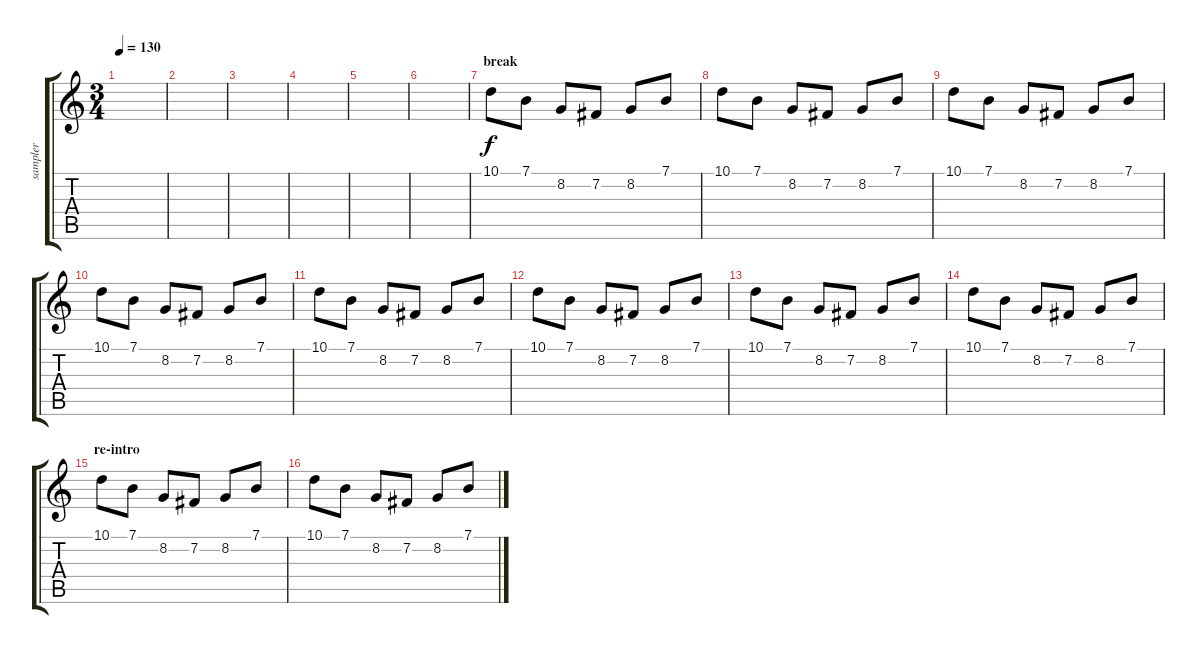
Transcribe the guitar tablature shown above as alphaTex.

\track ("sampler" "sampler") {instrument orchestralharp}
\staff {score tabs}
\tuning (E4 B3 G3 D3 A2 E2) {hide}
\ts (3 4)
\tempo 130
\clef g2
\ks c
|
|
|
|
|
|
\section ("" "break")
10.1.8 7.1.8 8.2.8 7.2.8 8.2.8 7.1.8 |
10.1.8 7.1.8 8.2.8 7.2.8 8.2.8 7.1.8 |
10.1.8 7.1.8 8.2.8 7.2.8 8.2.8 7.1.8 |
10.1.8 7.1.8 8.2.8 7.2.8 8.2.8 7.1.8 |
10.1.8 7.1.8 8.2.8 7.2.8 8.2.8 7.1.8 |
10.1.8 7.1.8 8.2.8 7.2.8 8.2.8 7.1.8 |
10.1.8 7.1.8 8.2.8 7.2.8 8.2.8 7.1.8 |
10.1.8 7.1.8 8.2.8 7.2.8 8.2.8 7.1.8 |
\section ("" "re-intro")
10.1.8 7.1.8 8.2.8 7.2.8 8.2.8 7.1.8 |
10.1.8 7.1.8 8.2.8 7.2.8 8.2.8 7.1.8
